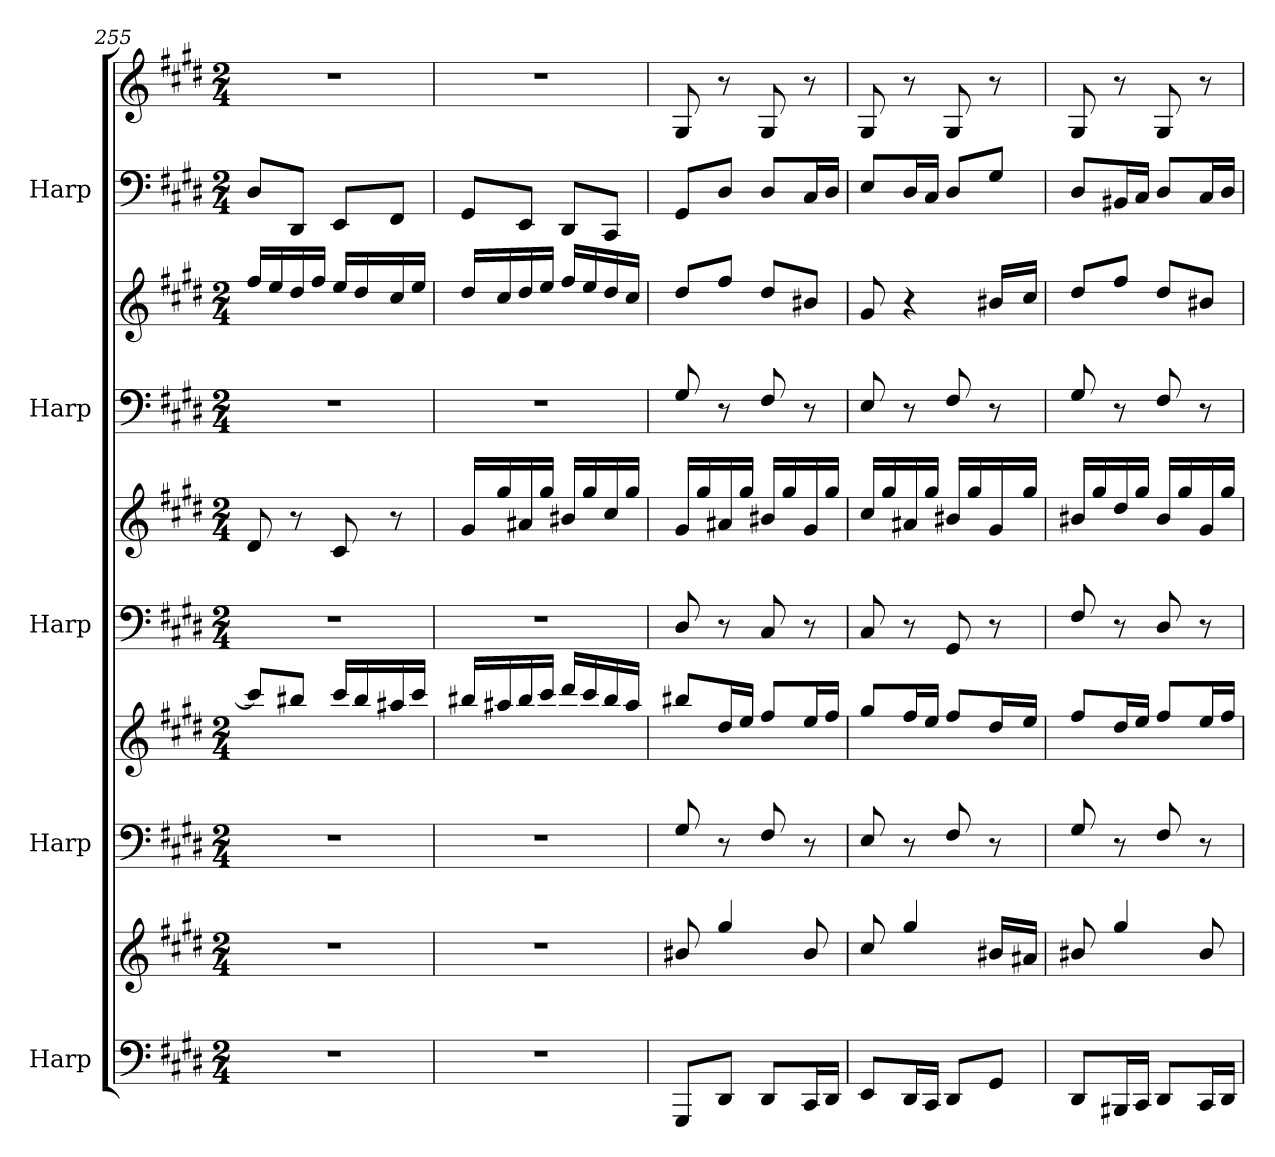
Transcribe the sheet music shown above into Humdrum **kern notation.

**kern	**kern	**kern	**kern	**kern	**kern	**kern	**kern	**kern	**kern
*part5	*part5	*part4	*part4	*part3	*part3	*part2	*part2	*part1	*part1
*staff10	*staff9	*staff8	*staff7	*staff6	*staff5	*staff4	*staff3	*staff2	*staff1
*I"Harp	*	*I"Harp	*	*I"Harp	*	*I"Harp	*	*I"Harp	*
*I'Hp	*	*I'Hp	*	*I'Hp	*	*I'Hp	*	*I'Hp	*
*clefF4	*clefG2	*clefF4	*clefG2	*clefF4	*clefG2	*clefF4	*clefG2	*clefF4	*clefG2
*k[f#c#g#d#]	*k[f#c#g#d#]	*k[f#c#g#d#]	*k[f#c#g#d#]	*k[f#c#g#d#]	*k[f#c#g#d#]	*k[f#c#g#d#]	*k[f#c#g#d#]	*k[f#c#g#d#]	*k[f#c#g#d#]
*M2/4	*M2/4	*M2/4	*M2/4	*M2/4	*M2/4	*M2/4	*M2/4	*M2/4	*M2/4
=255	=255	=255	=255	=255	=255	=255	=255	=255	=255
2r	2r	2r	8ccc#/L]	2r	8d#/	2r	16ff#/LL	8D#/L	2r
.	.	.	.	.	.	.	16ee/	.	.
.	.	.	8bb#X/J	.	8r	.	16dd#/	8DD#/J	.
.	.	.	.	.	.	.	16ff#/JJ	.	.
.	.	.	16ccc#/LL	.	8c#/	.	16ee/LL	8EE/L	.
.	.	.	16bb#/	.	.	.	16dd#/	.	.
.	.	.	16aa#X/	.	8r	.	16cc#/	8FF#/J	.
.	.	.	16ccc#/JJ	.	.	.	16ee/JJ	.	.
=256	=256	=256	=256	=256	=256	=256	=256	=256	=256
2r	2r	2r	16bb#X/LL	2r	16g#/LL	2r	16dd#/LL	8GG#/L	2r
.	.	.	16aa#X/	.	16gg#/	.	16cc#/	.	.
.	.	.	16bb#/	.	16a#X/	.	16dd#/	8EE/J	.
.	.	.	16ccc#/JJ	.	16gg#/JJ	.	16ee/JJ	.	.
.	.	.	16ddd#/LL	.	16b#X/LL	.	16ff#/LL	8DD#/L	.
.	.	.	16ccc#/	.	16gg#/	.	16ee/	.	.
.	.	.	16bb#/	.	16cc#/	.	16dd#/	8CC#/J	.
.	.	.	16aa#/JJ	.	16gg#/JJ	.	16cc#/JJ	.	.
=257	=257	=257	=257	=257	=257	=257	=257	=257	=257
8GGG#/L	8b#X/	8G#/	8bb#X/L	8D#/	16g#/LL	8G#/	8dd#/L	8GG#/L	8G#/
.	.	.	.	.	16gg#/	.	.	.	.
8DD#/J	4gg#/	8r	16dd#/L	8r	16a#X/	8r	8ff#/J	8D#/J	8r
.	.	.	16ee/JJ	.	16gg#/JJ	.	.	.	.
8DD#/L	.	8F#/	8ff#/L	8C#/	16b#X/LL	8F#/	8dd#/L	8D#/L	8G#/
.	.	.	.	.	16gg#/	.	.	.	.
16CC#/L	8b#/	8r	16ee/L	8r	16g#/	8r	8b#X/J	16C#/L	8r
16DD#/JJ	.	.	16ff#/JJ	.	16gg#/JJ	.	.	16D#/JJ	.
!!LO:PB:g=z
=258	=258	=258	=258	=258	=258	=258	=258	=258	=258
8EE/L	8cc#/	8E/	8gg#/L	8C#/	16cc#/LL	8E/	8g#/	8E/L	8G#/
.	.	.	.	.	16gg#/	.	.	.	.
16DD#/L	4gg#/	8r	16ff#/L	8r	16a#X/	8r	4r	16D#/L	8r
16CC#/JJ	.	.	16ee/JJ	.	16gg#/JJ	.	.	16C#/JJ	.
8DD#/L	.	8F#/	8ff#/L	8GG#/	16b#X/LL	8F#/	.	8D#/L	8G#/
.	.	.	.	.	16gg#/	.	.	.	.
8GG#/J	16b#X/LL	8r	16dd#/L	8r	16g#/	8r	16b#X/LL	8G#/J	8r
.	16a#X/JJ	.	16ee/JJ	.	16gg#/JJ	.	16cc#/JJ	.	.
=259	=259	=259	=259	=259	=259	=259	=259	=259	=259
8DD#/L	8b#X/	8G#/	8ff#/L	8F#/	16b#X/LL	8G#/	8dd#/L	8D#/L	8G#/
.	.	.	.	.	16gg#/	.	.	.	.
16BBB#X/L	4gg#/	8r	16dd#/L	8r	16dd#/	8r	8ff#/J	16BB#X/L	8r
16CC#/JJ	.	.	16ee/JJ	.	16gg#/JJ	.	.	16C#/JJ	.
8DD#/L	.	8F#/	8ff#/L	8D#/	16b#/LL	8F#/	8dd#/L	8D#/L	8G#/
.	.	.	.	.	16gg#/	.	.	.	.
16CC#/L	8b#/	8r	16ee/L	8r	16g#/	8r	8b#X/J	16C#/L	8r
16DD#/JJ	.	.	16ff#/JJ	.	16gg#/JJ	.	.	16D#/JJ	.
=	=	=	=	=	=	=	=	=	=
*-	*-	*-	*-	*-	*-	*-	*-	*-	*-
